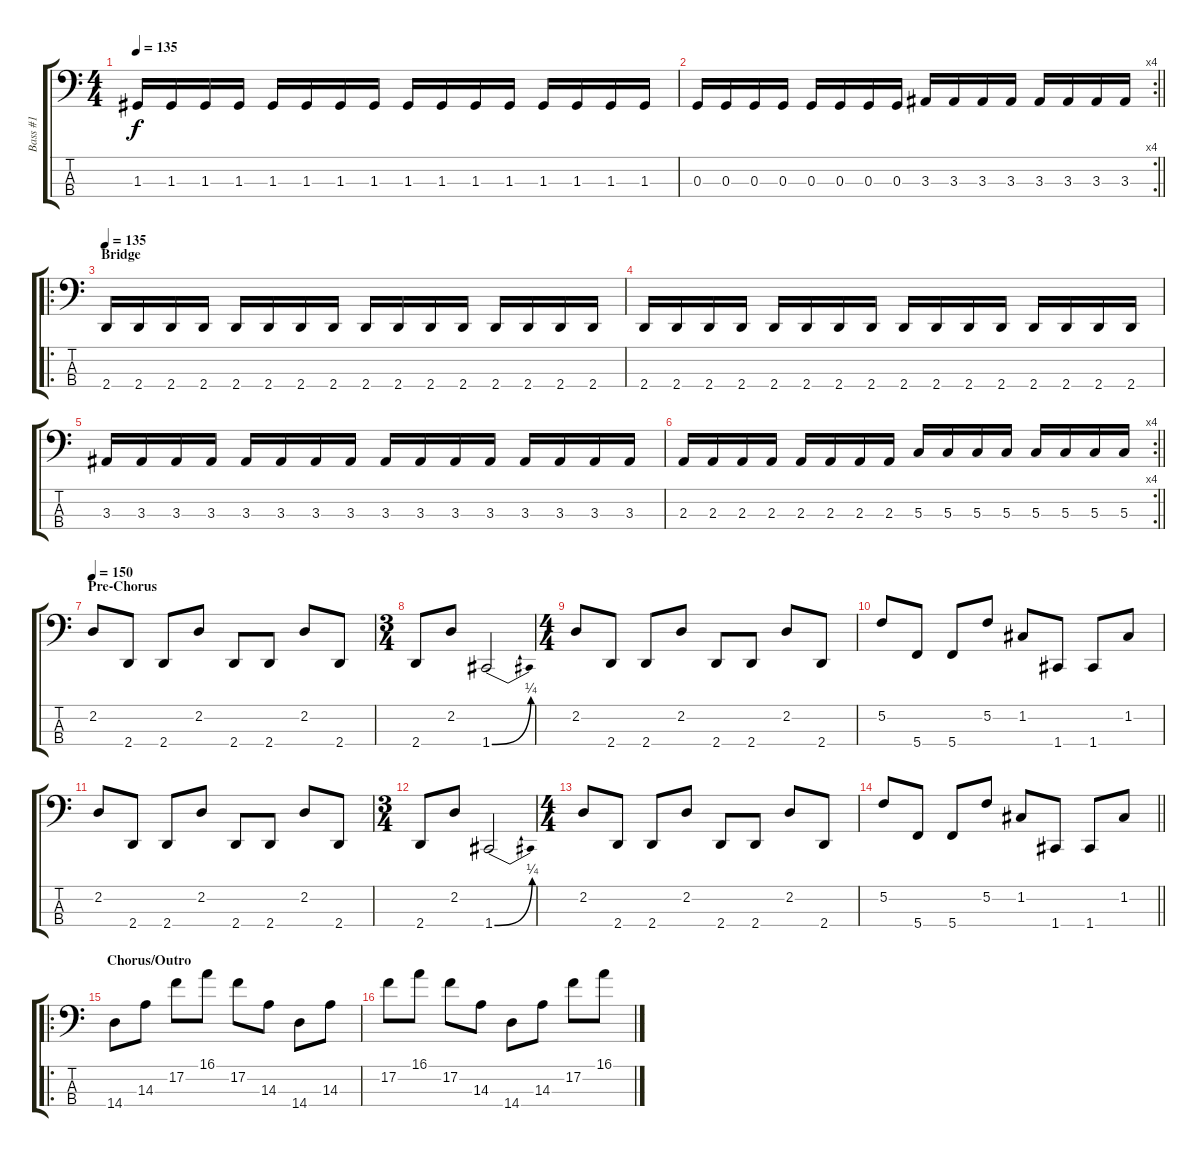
\track ("Bass #1" "Bass #1") {instrument acousticguitarsteel}
\staff {score tabs}
\tuning (F2 C2 G1 C1) {hide}
\ts (4 4)
\tempo 135
\clef f4
\ks c
1.3.16{dy f} 1.3.16 1.3.16 1.3.16 1.3.16 1.3.16 1.3.16 1.3.16 1.3.16 1.3.16 1.3.16 1.3.16 1.3.16 1.3.16 1.3.16 1.3.16 |
\rc 4
\barLineRight lightlight
0.3.16 0.3.16 0.3.16 0.3.16 0.3.16 0.3.16 0.3.16 0.3.16 3.3.16 3.3.16 3.3.16 3.3.16 3.3.16 3.3.16 3.3.16 3.3.16 |
\ro
\section ("" "Bridge")
\tempo 135
2.4.16 2.4.16 2.4.16 2.4.16 2.4.16 2.4.16 2.4.16 2.4.16 2.4.16 2.4.16 2.4.16 2.4.16 2.4.16 2.4.16 2.4.16 2.4.16 |
2.4.16 2.4.16 2.4.16 2.4.16 2.4.16 2.4.16 2.4.16 2.4.16 2.4.16 2.4.16 2.4.16 2.4.16 2.4.16 2.4.16 2.4.16 2.4.16 |
3.3.16 3.3.16 3.3.16 3.3.16 3.3.16 3.3.16 3.3.16 3.3.16 3.3.16 3.3.16 3.3.16 3.3.16 3.3.16 3.3.16 3.3.16 3.3.16 |
\rc 4
\barLineRight lightlight
2.3.16 2.3.16 2.3.16 2.3.16 2.3.16 2.3.16 2.3.16 2.3.16 5.3.16 5.3.16 5.3.16 5.3.16 5.3.16 5.3.16 5.3.16 5.3.16 |
\section ("" "Pre-Chorus")
\tempo 150
2.2.8 2.4.8 2.4.8 2.2.8 2.4.8 2.4.8 2.2.8 2.4.8 |
\ts (3 4)
2.4.8 2.2.8 1.4{be (bend 0 0 60 1)}.2 |
\ts (4 4)
2.2.8 2.4.8 2.4.8 2.2.8 2.4.8 2.4.8 2.2.8 2.4.8 |
5.2.8 5.4.8 5.4.8 5.2.8 1.2.8 1.4.8 1.4.8 1.2.8 |
2.2.8 2.4.8 2.4.8 2.2.8 2.4.8 2.4.8 2.2.8 2.4.8 |
\ts (3 4)
2.4.8 2.2.8 1.4{be (bend 0 0 60 1)}.2 |
\ts (4 4)
2.2.8 2.4.8 2.4.8 2.2.8 2.4.8 2.4.8 2.2.8 2.4.8 |
\barLineRight lightlight
5.2.8 5.4.8 5.4.8 5.2.8 1.2.8 1.4.8 1.4.8 1.2.8 |
\ro
\section ("" "Chorus/Outro")
14.4.8 14.3.8 17.2.8 16.1.8 17.2.8 14.3.8 14.4.8 14.3.8 |
17.2.8 16.1.8 17.2.8 14.3.8 14.4.8 14.3.8 17.2.8 16.1.8
